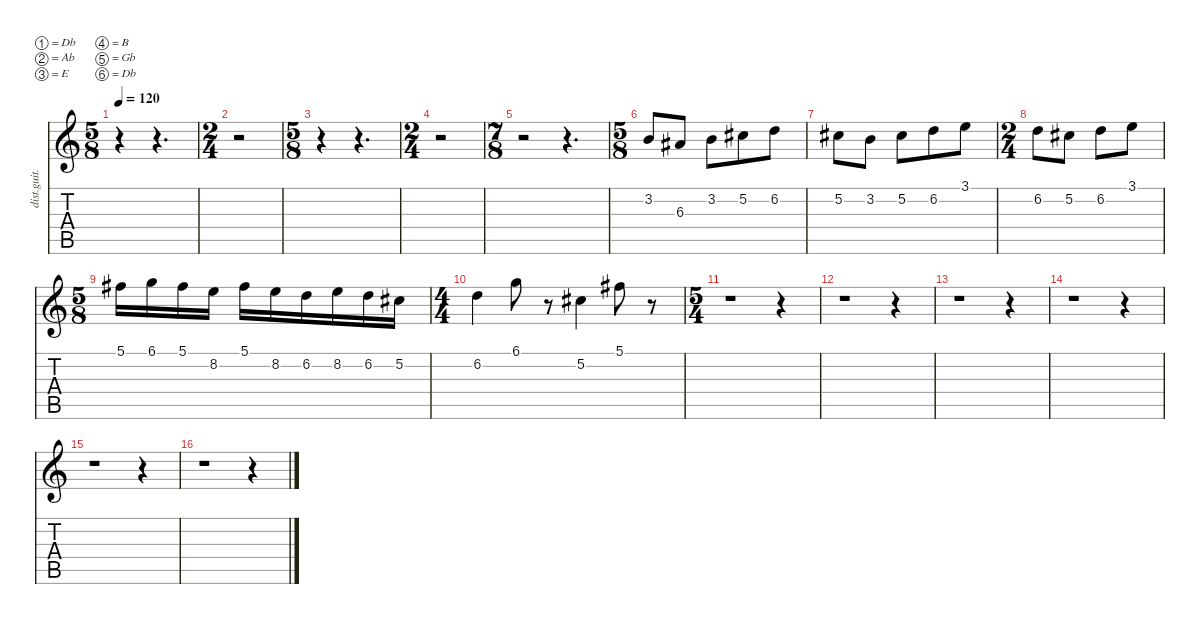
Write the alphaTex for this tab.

\defaultSystemsLayout 4
\hideDynamics
\bracketExtendMode nobrackets
\otherSystemsTrackNameOrientation horizontal
\track ("P. Waggoner Lead Gtr." "dist.guit.") {instrument distortionguitar}
\staff {score tabs}
\tuning (Db4 Ab3 E3 B2 Gb2 Db2)
\ts (5 8)
\tempo 120
\clef g2
\ks c
r.4{dy f beam Down} r.4{d beam Down} |
\ts (2 4)
\beaming (8 2 2)
r.2{beam Down} |
\ts (5 8)
\beaming (8 2 3)
r.4{beam Down} r.4{d beam Down} |
\ts (2 4)
\beaming (8 2 2)
r.2{beam Down} |
\ts (7 8)
\beaming (8 2 2 3)
r.2{beam Down} r.4{d beam Down} |
\ts (5 8)
\beaming (8 2 3)
3.2.8{beam Up} 6.3{acc #}.8{beam Up} 3.2.8{beam Down} 5.2{acc #}.8{beam Down} 6.2.8{beam Down} |
5.2{acc #}.8{beam Down} 3.2.8{beam Down} 5.2{acc #}.8{beam Down} 6.2.8{beam Down} 3.1.8{beam Down} |
\ts (2 4)
\beaming (8 2 2)
6.2.8{beam Down} 5.2{acc #}.8{beam Down} 6.2.8{beam Down} 3.1.8{beam Down} |
\ts (5 8)
\beaming (8 2 3)
5.1{acc #}.16{beam Down} 6.1.16{beam Down} 5.1{acc #}.16{beam Down} 8.2.16{beam Down} 5.1{acc #}.16{beam Down} 8.2.16{beam Down} 6.2.16{beam Down} 8.2.16{beam Down} 6.2.16{beam Down} 5.2{acc #}.16{beam Down} |
\ts (4 4)
\beaming (8 4 4)
6.2.4{beam Down} 6.1.8{beam Down} r.8{beam Down} 5.2{acc #}.4{beam Down} 5.1{acc #}.8{beam Down} r.8{beam Down} |
\ts (5 4)
\beaming (8 4 4 2)
r.1{beam Down} r.4{beam Down} |
r.1{beam Down} r.4{beam Down} |
r.1{beam Down} r.4{beam Down} |
r.1{beam Down} r.4{beam Down} |
r.1{beam Down} r.4{beam Down} |
r.1{beam Down} r.4{beam Down}
